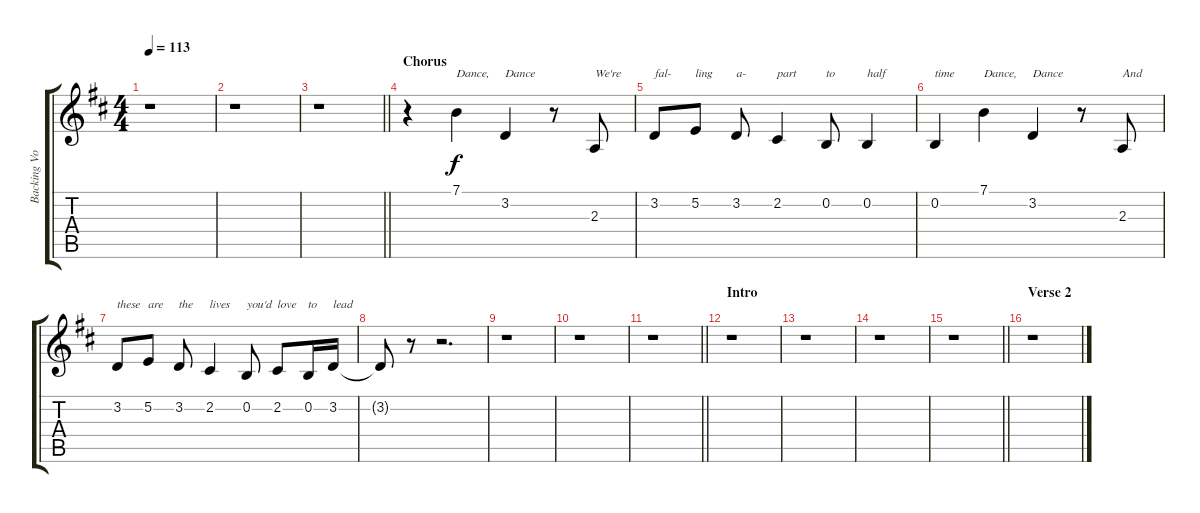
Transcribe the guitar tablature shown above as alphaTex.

\track ("Backing Vocals" "Backing Vo") {instrument bassoon}
\staff {score tabs}
\tuning (E4 B3 G3 D3 A2 E2) {hide}
\ts (4 4)
\tempo 113
\clef g2
\ks d
r.1{dy f} |
r.1 |
\barLineRight lightlight
r.1 |
\section ("" "Chorus")
r.4 7.1.4{txt "Dance,"} 3.2.4{txt "Dance"} r.8 2.3.8{txt "We're"} |
3.2.8{txt "fal-"} 5.2.8{txt "ling"} 3.2.8{txt "a-"} 2.2.4{txt "part"} 0.2.8{txt "to"} 0.2.4{txt "half"} |
0.2.4{txt "time"} 7.1.4{txt "Dance,"} 3.2.4{txt "Dance"} r.8 2.3.8{txt "And"} |
3.2.8{txt "these"} 5.2.8{txt "are"} 3.2.8{txt "the"} 2.2.4{txt "lives"} 0.2.8{txt "you'd"} 2.2.8{txt "love"} 0.2.16{txt "to"} 3.2.16{txt "lead"} |
3.2{t}.8 r.8 r.2{d} |
r.1 |
r.1 |
\barLineRight lightlight
r.1 |
\section ("" "Intro")
r.1 |
r.1 |
r.1 |
\barLineRight lightlight
r.1 |
\section ("" "Verse 2")
r.1
